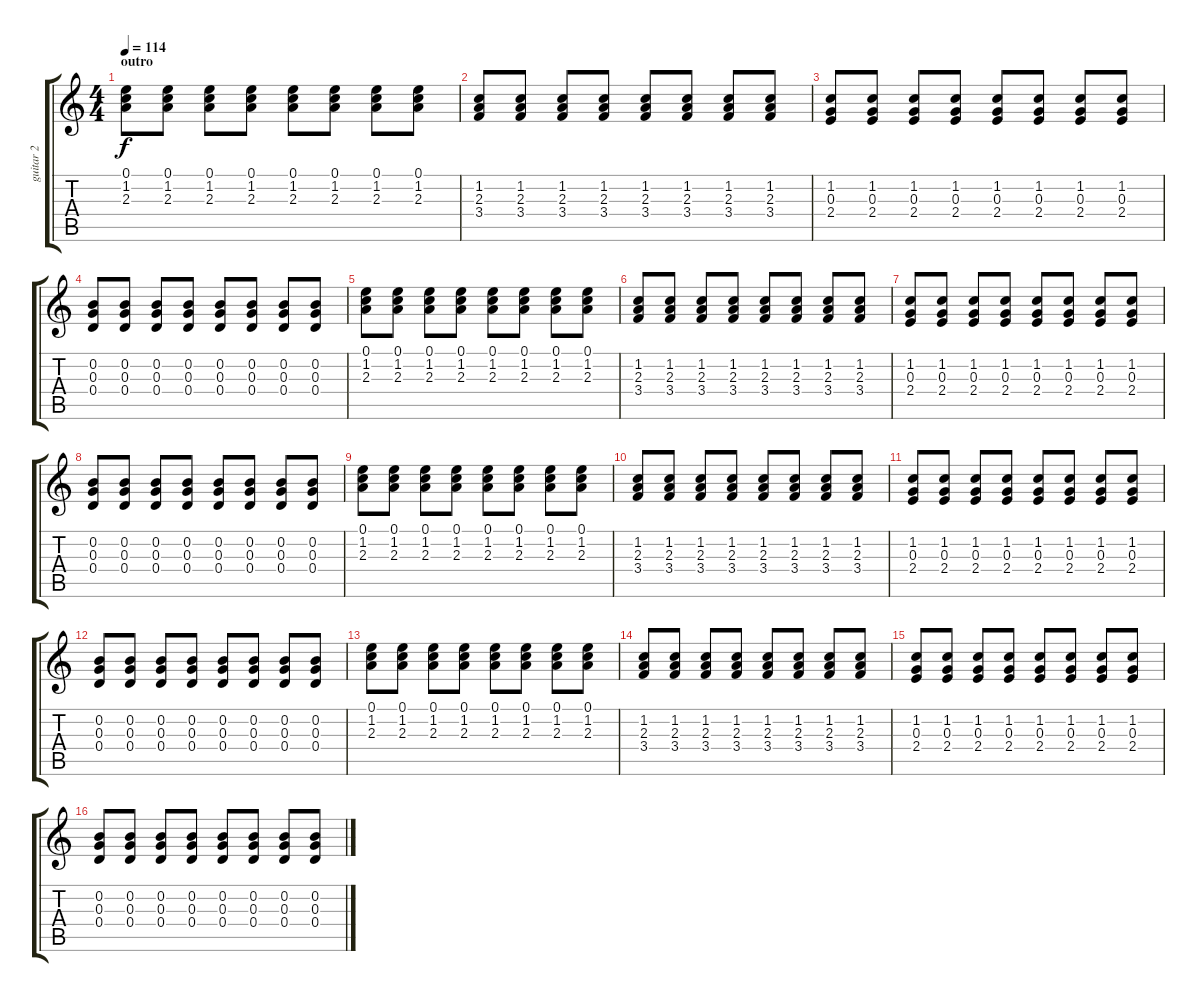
\track ("guitar 2" "guitar 2") {instrument electricguitarjazz}
\staff {score tabs}
\tuning (E4 B3 G3 D3 A2 E2) {hide}
\ts (4 4)
\section ("" "outro")
\tempo 114
\clef g2
\ks c
(0.1 1.2 2.3).8{dy f} (0.1 1.2 2.3).8 (0.1 1.2 2.3).8 (0.1 1.2 2.3).8 (0.1 1.2 2.3).8 (0.1 1.2 2.3).8 (0.1 1.2 2.3).8 (0.1 1.2 2.3).8 |
(1.2 2.3 3.4).8 (1.2 2.3 3.4).8 (1.2 2.3 3.4).8 (1.2 2.3 3.4).8 (1.2 2.3 3.4).8 (1.2 2.3 3.4).8 (1.2 2.3 3.4).8 (1.2 2.3 3.4).8 |
(1.2 0.3 2.4).8 (1.2 0.3 2.4).8 (1.2 0.3 2.4).8 (1.2 0.3 2.4).8 (1.2 0.3 2.4).8 (1.2 0.3 2.4).8 (1.2 0.3 2.4).8 (1.2 0.3 2.4).8 |
(0.2 0.3 0.4).8 (0.2 0.3 0.4).8 (0.2 0.3 0.4).8 (0.2 0.3 0.4).8 (0.2 0.3 0.4).8 (0.2 0.3 0.4).8 (0.2 0.3 0.4).8 (0.2 0.3 0.4).8 |
(0.1 1.2 2.3).8 (0.1 1.2 2.3).8 (0.1 1.2 2.3).8 (0.1 1.2 2.3).8 (0.1 1.2 2.3).8 (0.1 1.2 2.3).8 (0.1 1.2 2.3).8 (0.1 1.2 2.3).8 |
(1.2 2.3 3.4).8 (1.2 2.3 3.4).8 (1.2 2.3 3.4).8 (1.2 2.3 3.4).8 (1.2 2.3 3.4).8 (1.2 2.3 3.4).8 (1.2 2.3 3.4).8 (1.2 2.3 3.4).8 |
(1.2 0.3 2.4).8 (1.2 0.3 2.4).8 (1.2 0.3 2.4).8 (1.2 0.3 2.4).8 (1.2 0.3 2.4).8 (1.2 0.3 2.4).8 (1.2 0.3 2.4).8 (1.2 0.3 2.4).8 |
(0.2 0.3 0.4).8 (0.2 0.3 0.4).8 (0.2 0.3 0.4).8 (0.2 0.3 0.4).8 (0.2 0.3 0.4).8 (0.2 0.3 0.4).8 (0.2 0.3 0.4).8 (0.2 0.3 0.4).8 |
(0.1 1.2 2.3).8 (0.1 1.2 2.3).8 (0.1 1.2 2.3).8 (0.1 1.2 2.3).8 (0.1 1.2 2.3).8 (0.1 1.2 2.3).8 (0.1 1.2 2.3).8 (0.1 1.2 2.3).8 |
(1.2 2.3 3.4).8 (1.2 2.3 3.4).8 (1.2 2.3 3.4).8 (1.2 2.3 3.4).8 (1.2 2.3 3.4).8 (1.2 2.3 3.4).8 (1.2 2.3 3.4).8 (1.2 2.3 3.4).8 |
(1.2 0.3 2.4).8 (1.2 0.3 2.4).8 (1.2 0.3 2.4).8 (1.2 0.3 2.4).8 (1.2 0.3 2.4).8 (1.2 0.3 2.4).8 (1.2 0.3 2.4).8 (1.2 0.3 2.4).8 |
(0.2 0.3 0.4).8 (0.2 0.3 0.4).8 (0.2 0.3 0.4).8 (0.2 0.3 0.4).8 (0.2 0.3 0.4).8 (0.2 0.3 0.4).8 (0.2 0.3 0.4).8 (0.2 0.3 0.4).8 |
(0.1 1.2 2.3).8 (0.1 1.2 2.3).8 (0.1 1.2 2.3).8 (0.1 1.2 2.3).8 (0.1 1.2 2.3).8 (0.1 1.2 2.3).8 (0.1 1.2 2.3).8 (0.1 1.2 2.3).8 |
(1.2 2.3 3.4).8 (1.2 2.3 3.4).8 (1.2 2.3 3.4).8 (1.2 2.3 3.4).8 (1.2 2.3 3.4).8 (1.2 2.3 3.4).8 (1.2 2.3 3.4).8 (1.2 2.3 3.4).8 |
(1.2 0.3 2.4).8 (1.2 0.3 2.4).8 (1.2 0.3 2.4).8 (1.2 0.3 2.4).8 (1.2 0.3 2.4).8 (1.2 0.3 2.4).8 (1.2 0.3 2.4).8 (1.2 0.3 2.4).8 |
(0.2 0.3 0.4).8 (0.2 0.3 0.4).8 (0.2 0.3 0.4).8 (0.2 0.3 0.4).8 (0.2 0.3 0.4).8 (0.2 0.3 0.4).8 (0.2 0.3 0.4).8 (0.2 0.3 0.4).8
